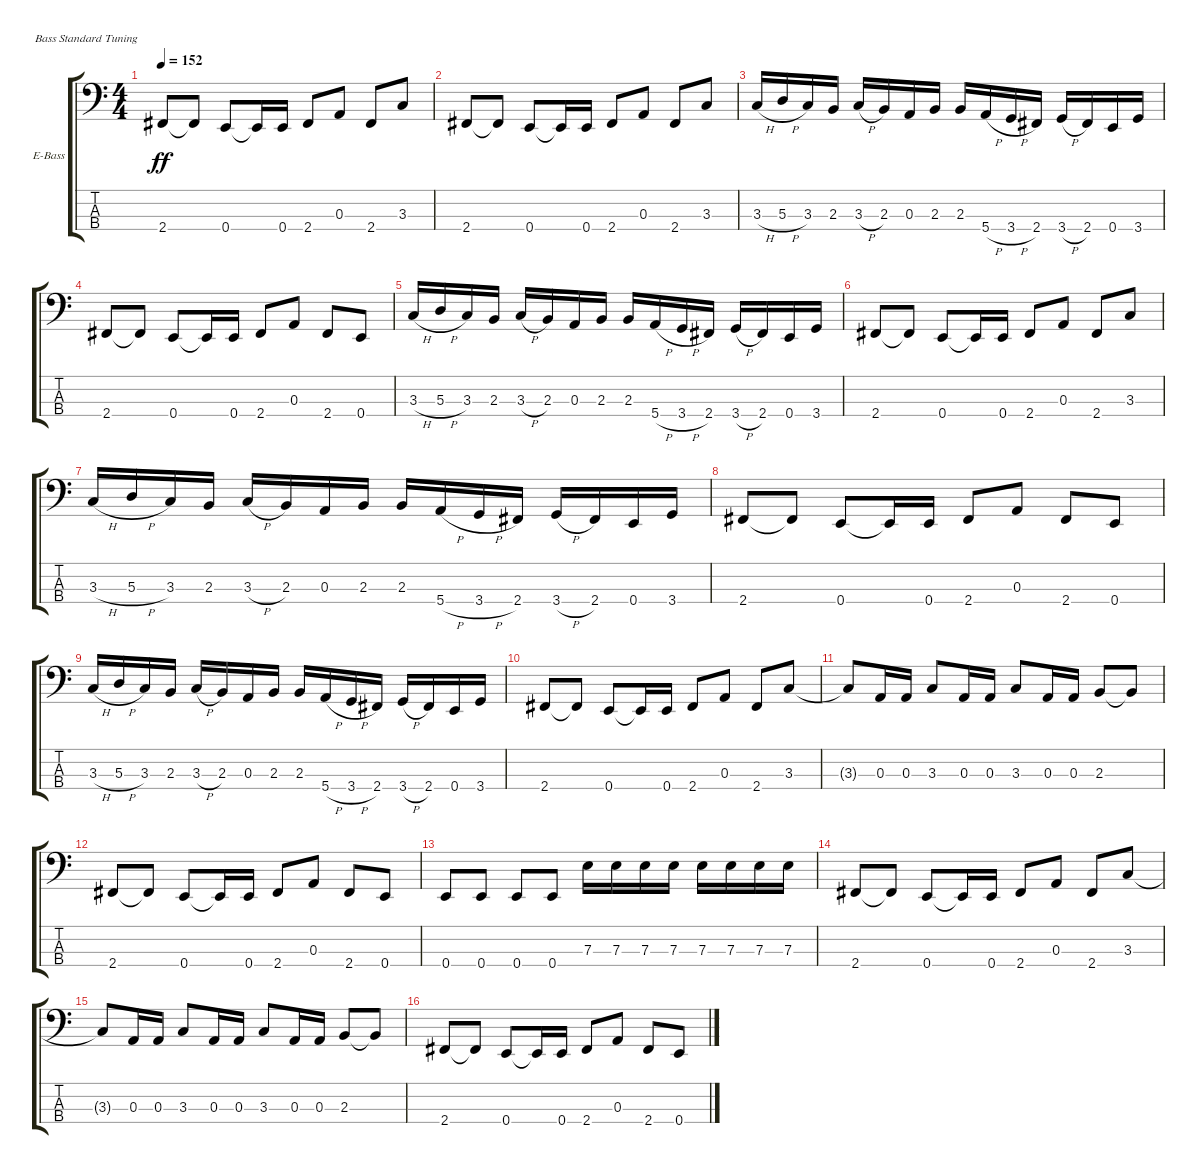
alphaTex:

\defaultSystemsLayout 4
\bracketExtendMode groupsimilarinstruments
\firstSystemTrackNameOrientation horizontal
\otherSystemsTrackNameOrientation horizontal
\track ("Electric Bass" "E-Bass") {instrument electricbassfinger}
\staff {score tabs}
\tuning (G2 D2 A1 E1)
\ts (4 4)
\tempo 152
\clef f4
\ks c
2.4.8{dy ff} 2.4{t}.8 0.4.8 0.4{t}.16 0.4.16 2.4.8 0.3.8 2.4.8 3.3.8 |
2.4.8 2.4{t}.8 0.4.8 0.4{t}.16 0.4.16 2.4.8 0.3.8 2.4.8 3.3.8 |
3.3{h}.16 5.3{h}.16 3.3.16 2.3.16 3.3{h}.16 2.3.16 0.3.16 2.3.16 2.3.16 5.4{h}.16 3.4{h}.16 2.4.16 3.4{h}.16 2.4.16 0.4.16 3.4.16 |
2.4.8 2.4{t}.8 0.4.8 0.4{t}.16 0.4.16 2.4.8 0.3.8 2.4.8 0.4.8 |
3.3{h}.16 5.3{h}.16 3.3.16 2.3.16 3.3{h}.16 2.3.16 0.3.16 2.3.16 2.3.16 5.4{h}.16 3.4{h}.16 2.4.16 3.4{h}.16 2.4.16 0.4.16 3.4.16 |
2.4.8 2.4{t}.8 0.4.8 0.4{t}.16 0.4.16 2.4.8 0.3.8 2.4.8 3.3.8 |
3.3{h}.16 5.3{h}.16 3.3.16 2.3.16 3.3{h}.16 2.3.16 0.3.16 2.3.16 2.3.16 5.4{h}.16 3.4{h}.16 2.4.16 3.4{h}.16 2.4.16 0.4.16 3.4.16 |
2.4.8 2.4{t}.8 0.4.8 0.4{t}.16 0.4.16 2.4.8 0.3.8 2.4.8 0.4.8 |
3.3{h}.16 5.3{h}.16 3.3.16 2.3.16 3.3{h}.16 2.3.16 0.3.16 2.3.16 2.3.16 5.4{h}.16 3.4{h}.16 2.4.16 3.4{h}.16 2.4.16 0.4.16 3.4.16 |
2.4.8 2.4{t}.8 0.4.8 0.4{t}.16 0.4.16 2.4.8 0.3.8 2.4.8 3.3.8 |
3.3{t}.8 0.3.16 0.3.16 3.3.8 0.3.16 0.3.16 3.3.8 0.3.16 0.3.16 2.3.8 2.3{t}.8 |
2.4.8 2.4{t}.8 0.4.8 0.4{t}.16 0.4.16 2.4.8 0.3.8 2.4.8 0.4.8 |
0.4.8 0.4.8 0.4.8 0.4.8 7.3.16 7.3.16 7.3.16 7.3.16 7.3.16 7.3.16 7.3.16 7.3.16 |
2.4.8 2.4{t}.8 0.4.8 0.4{t}.16 0.4.16 2.4.8 0.3.8 2.4.8 3.3.8 |
3.3{t}.8 0.3.16 0.3.16 3.3.8 0.3.16 0.3.16 3.3.8 0.3.16 0.3.16 2.3.8 2.3{t}.8 |
2.4.8 2.4{t}.8 0.4.8 0.4{t}.16 0.4.16 2.4.8 0.3.8 2.4.8 0.4.8
